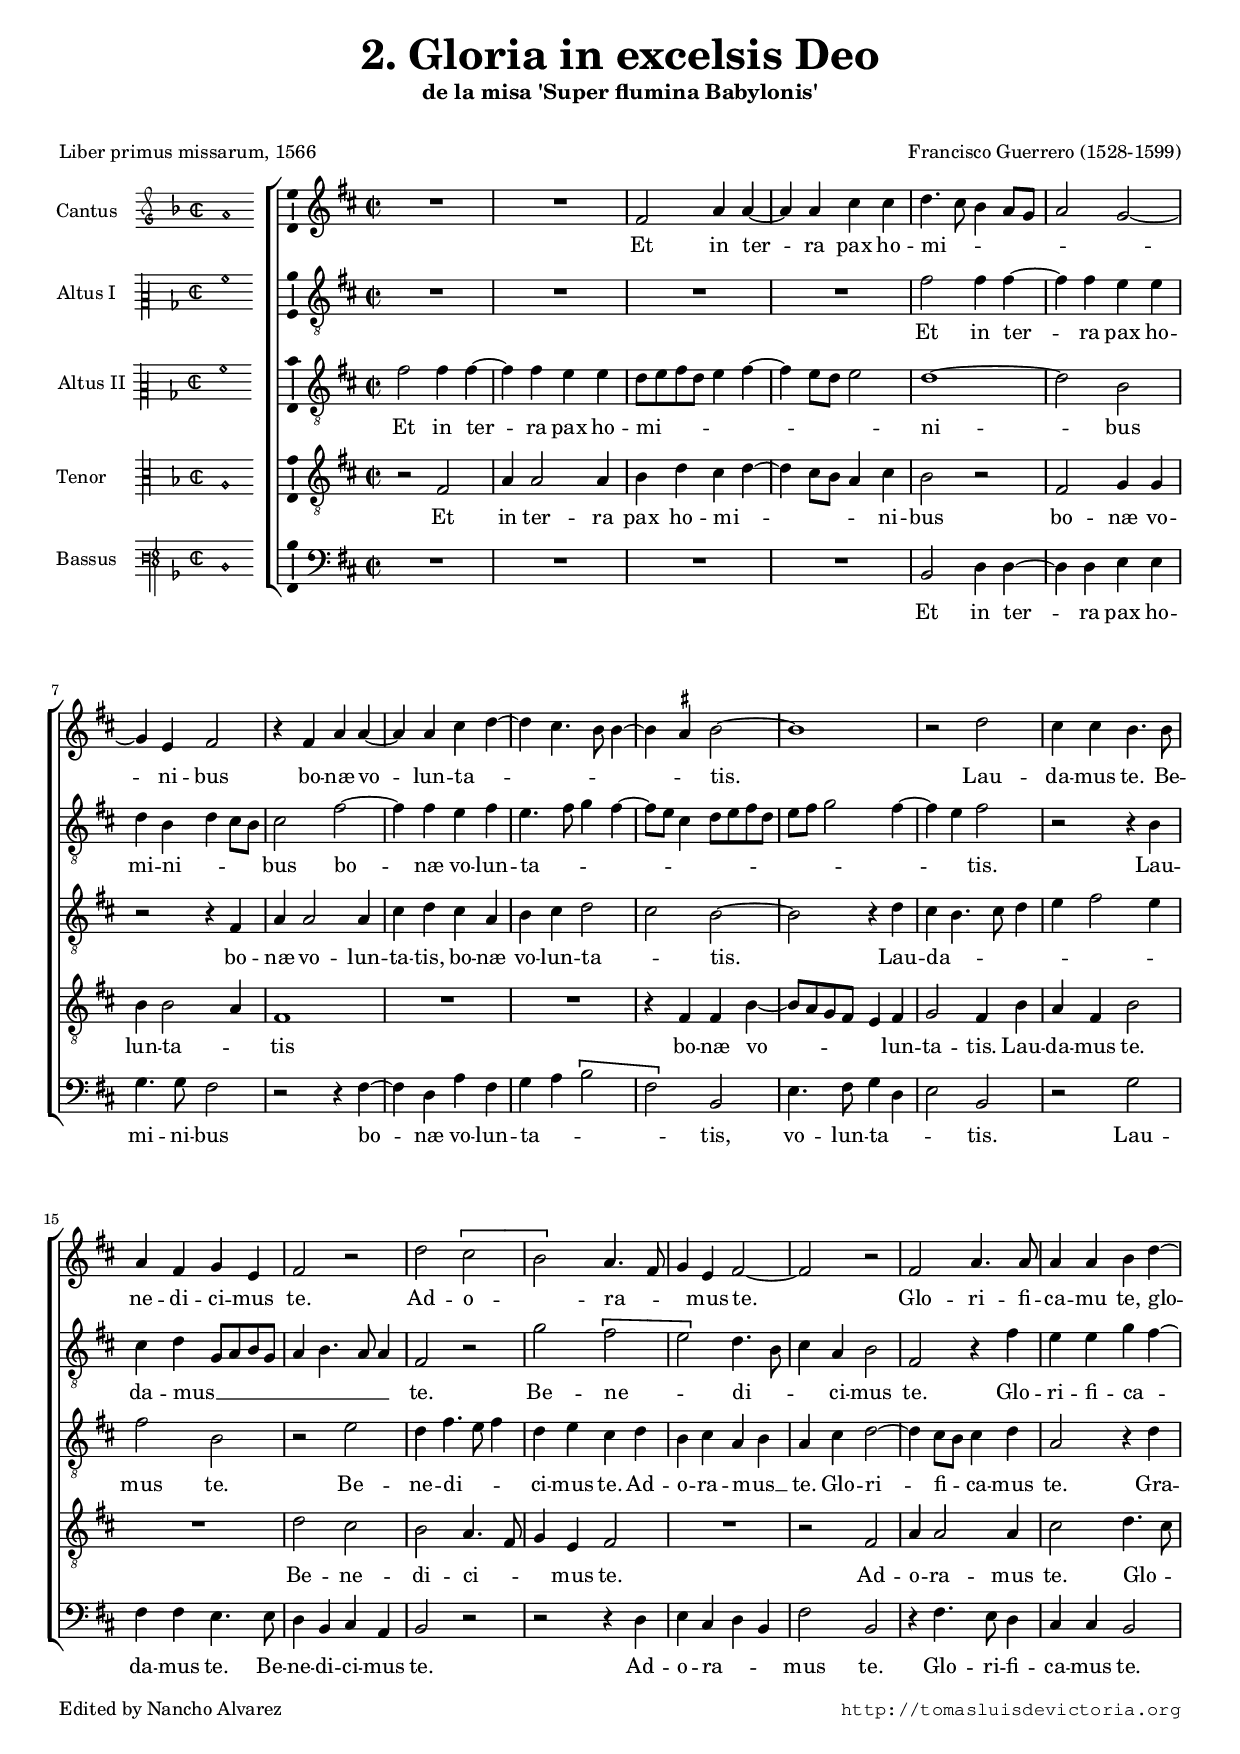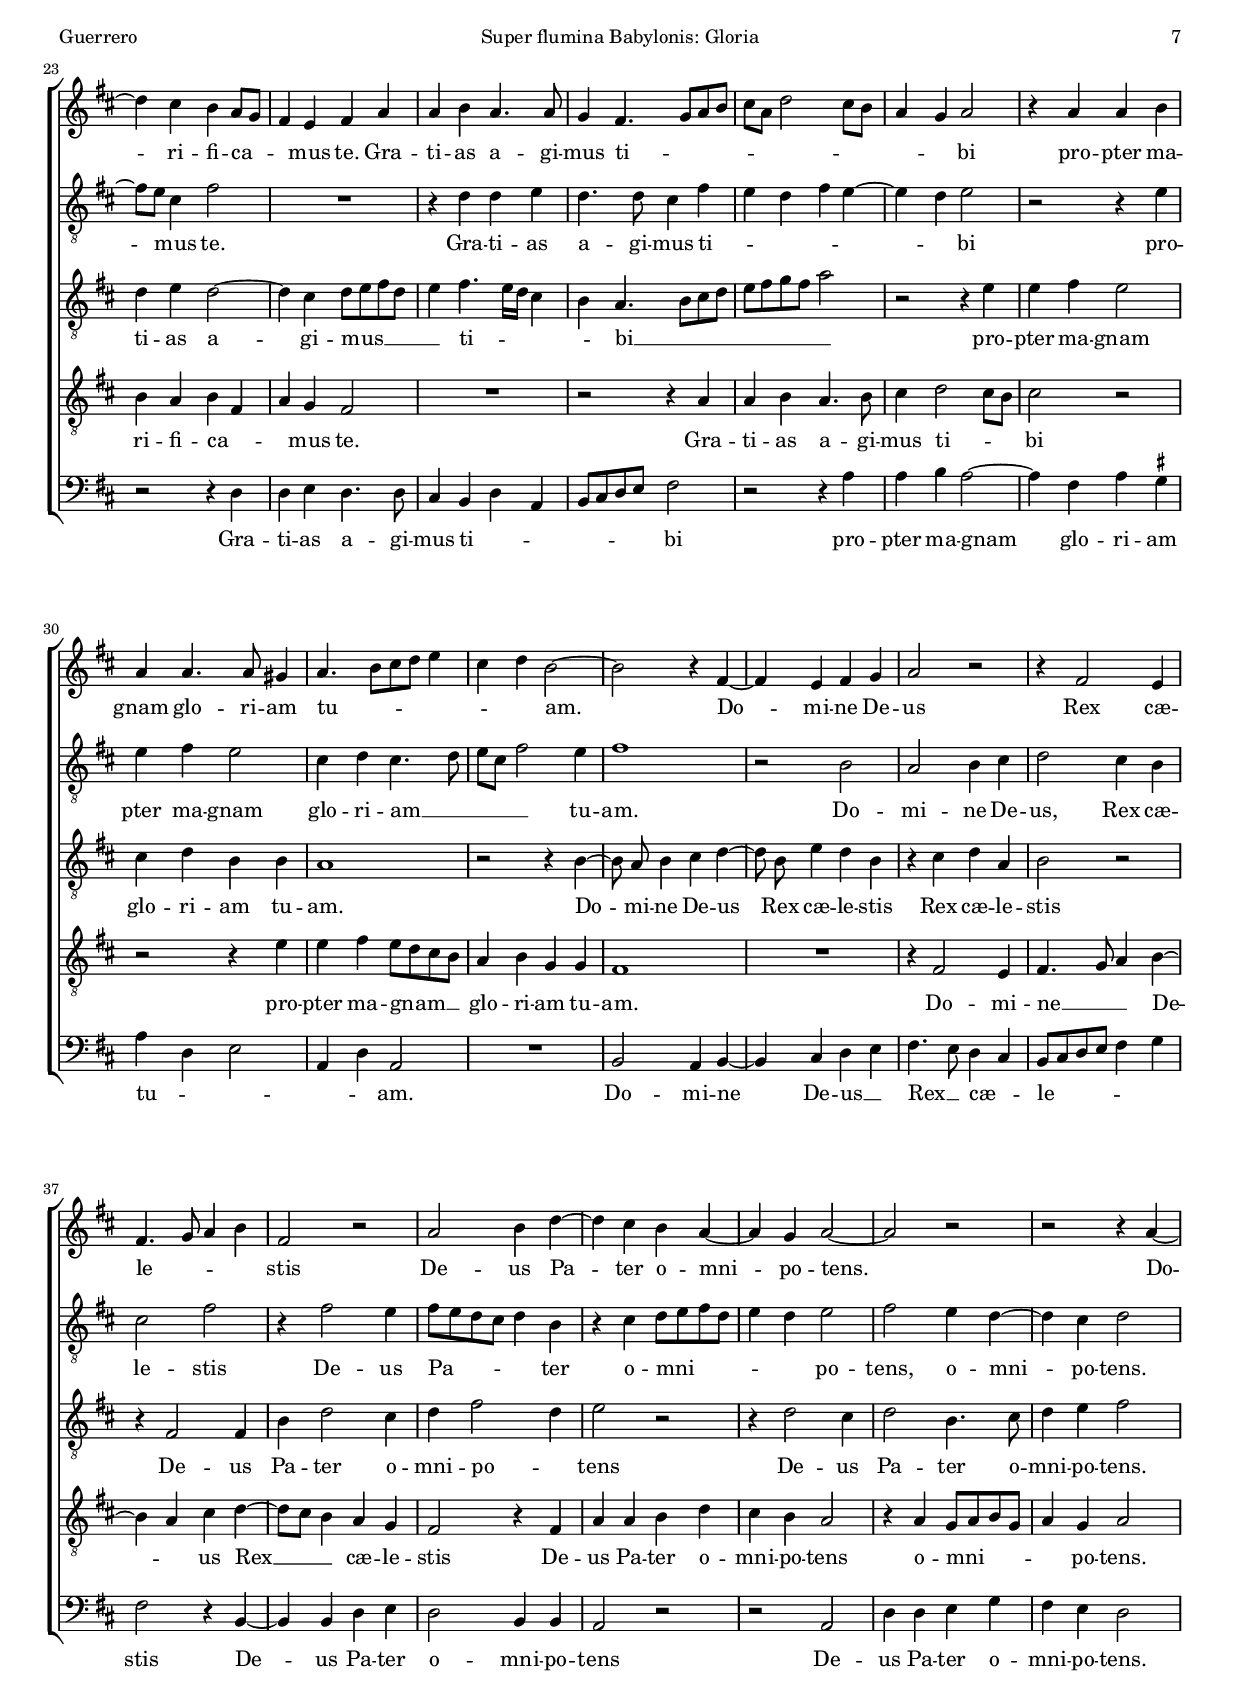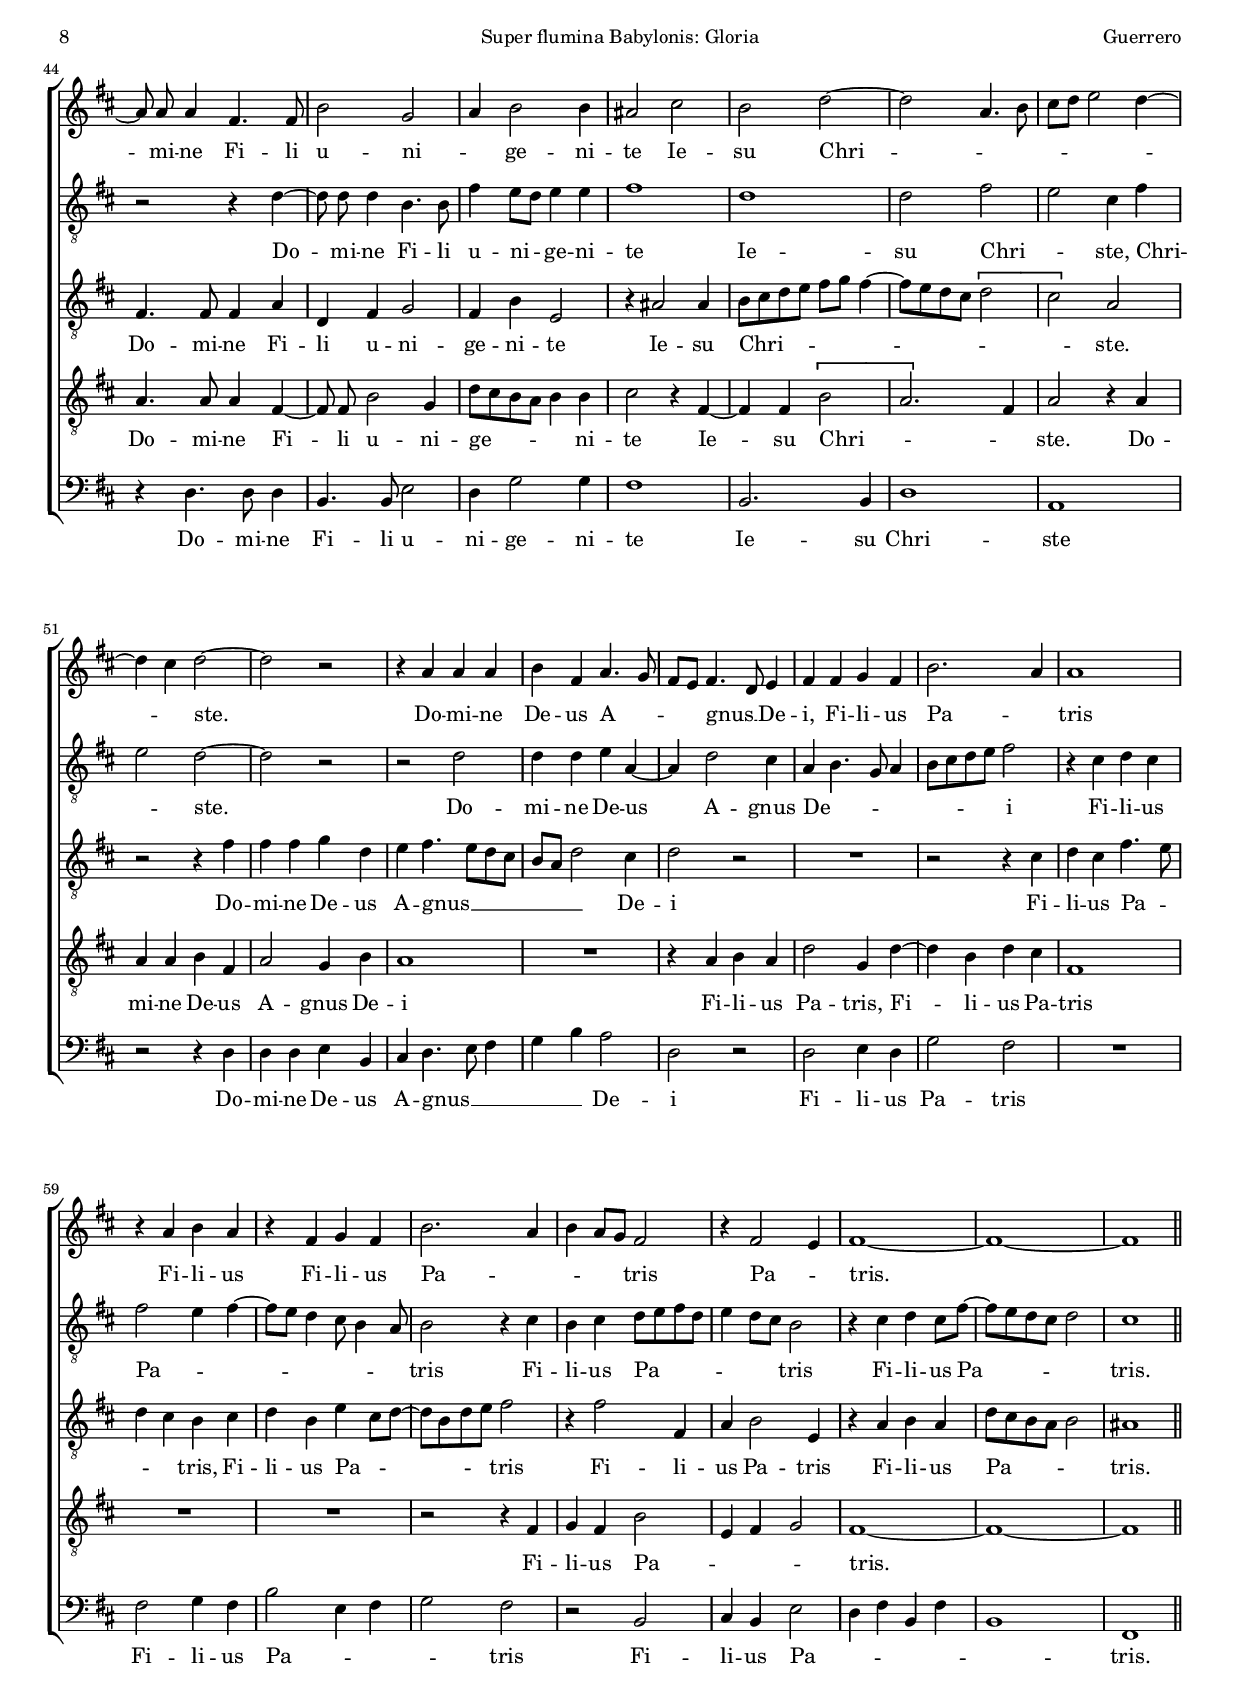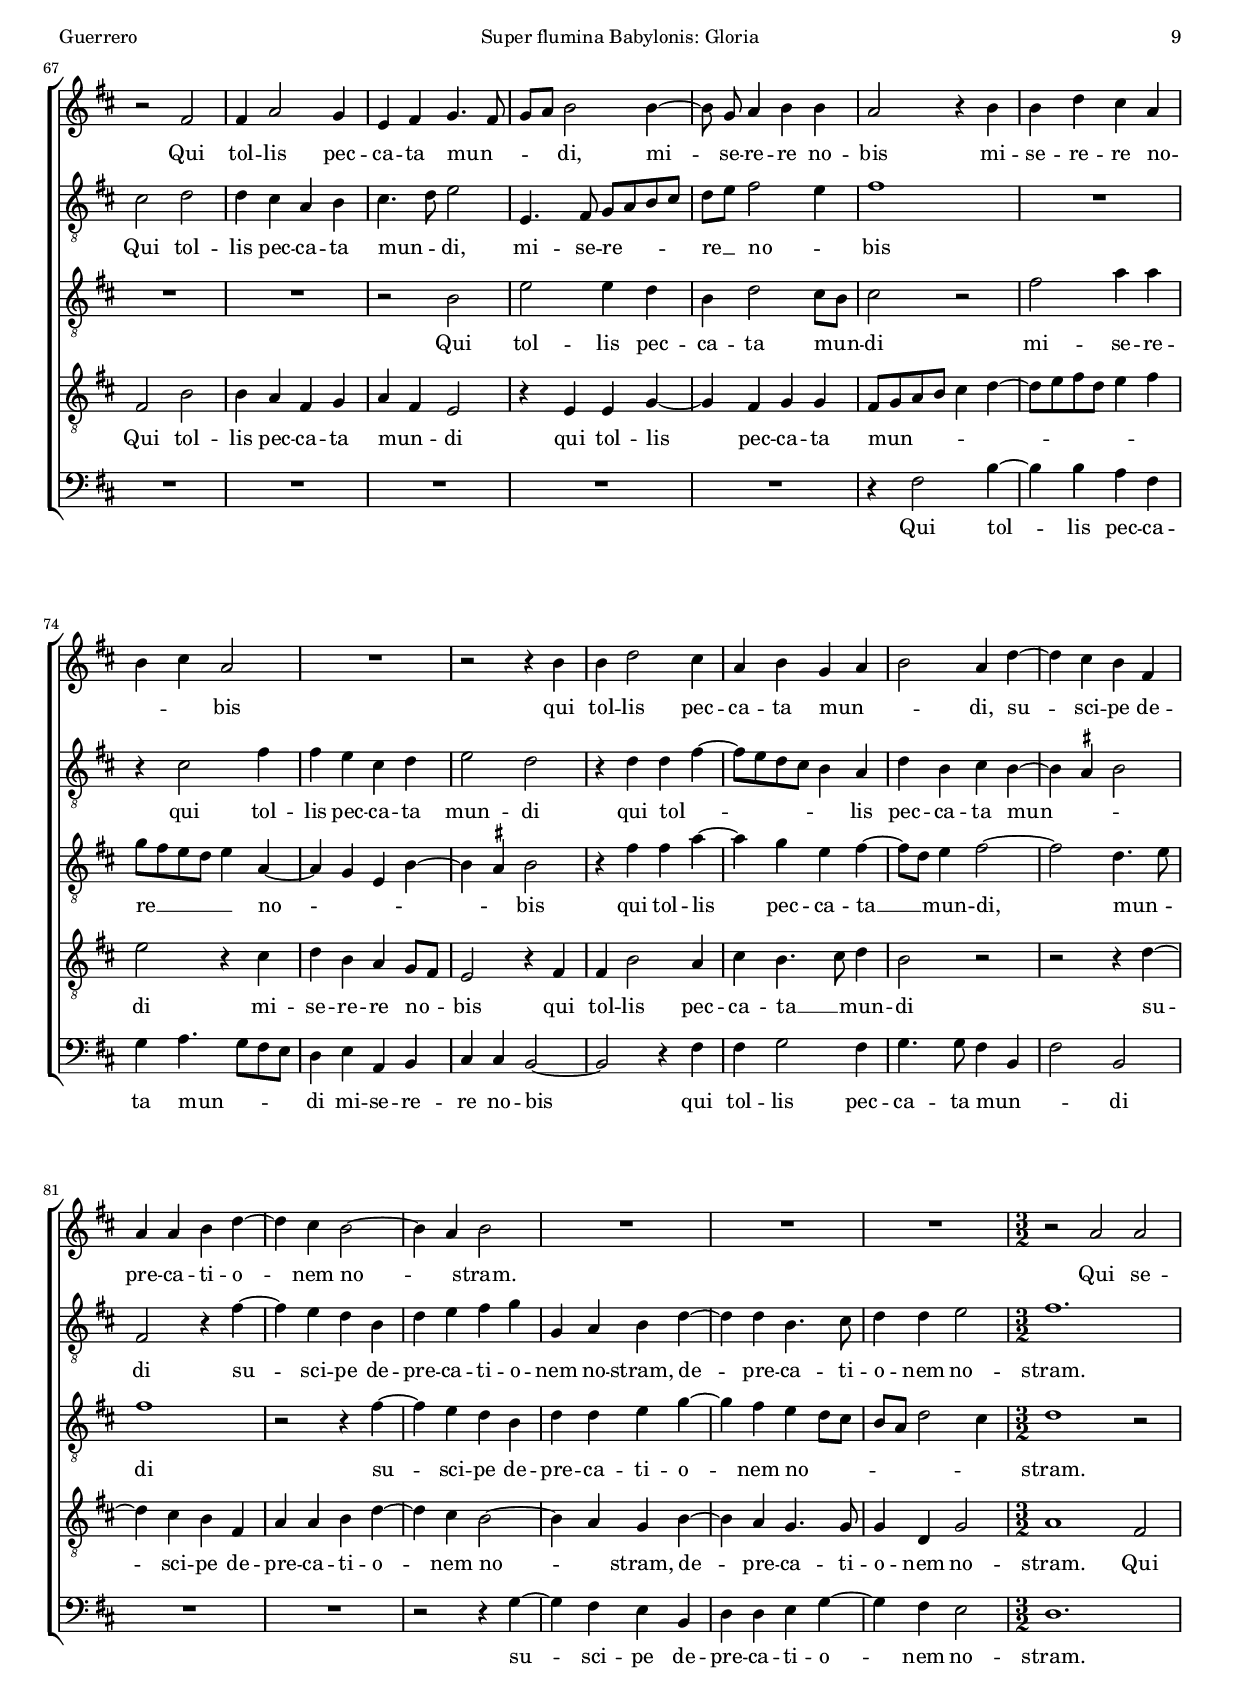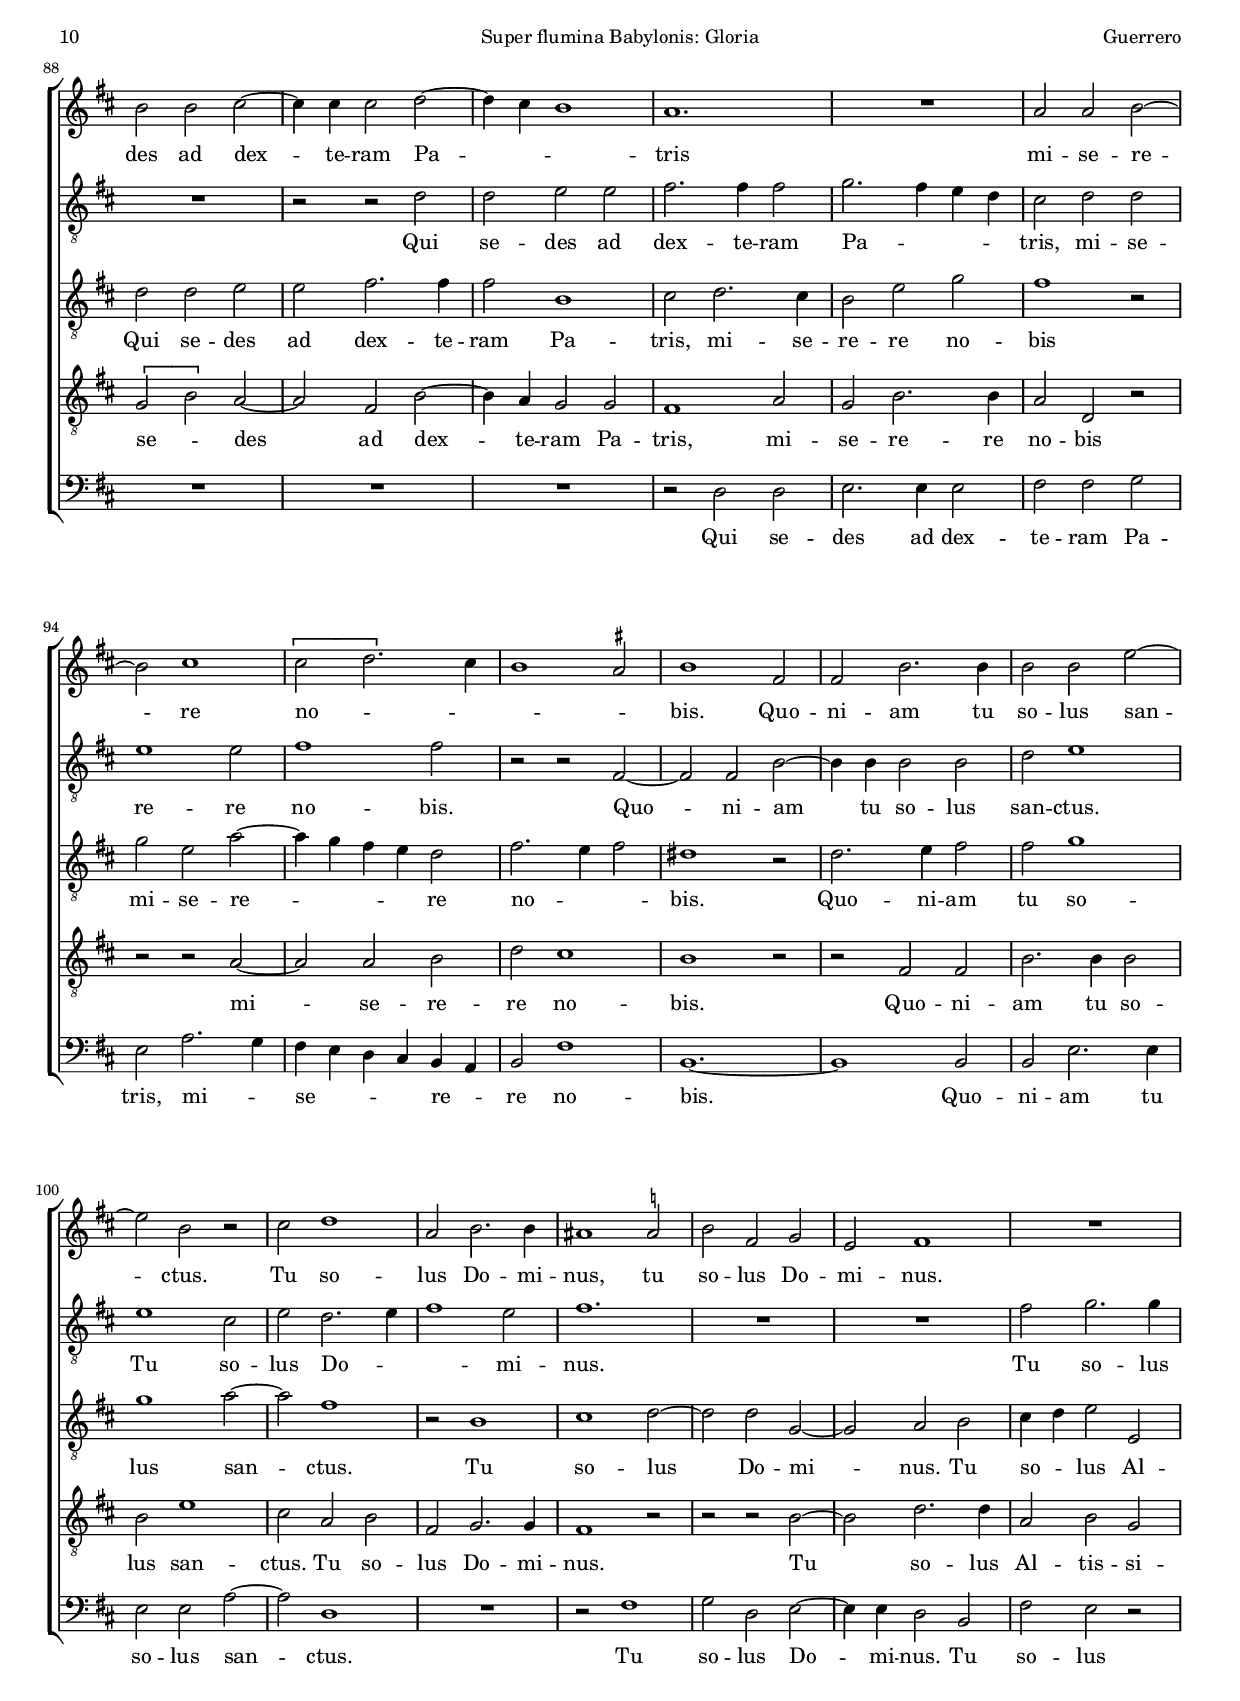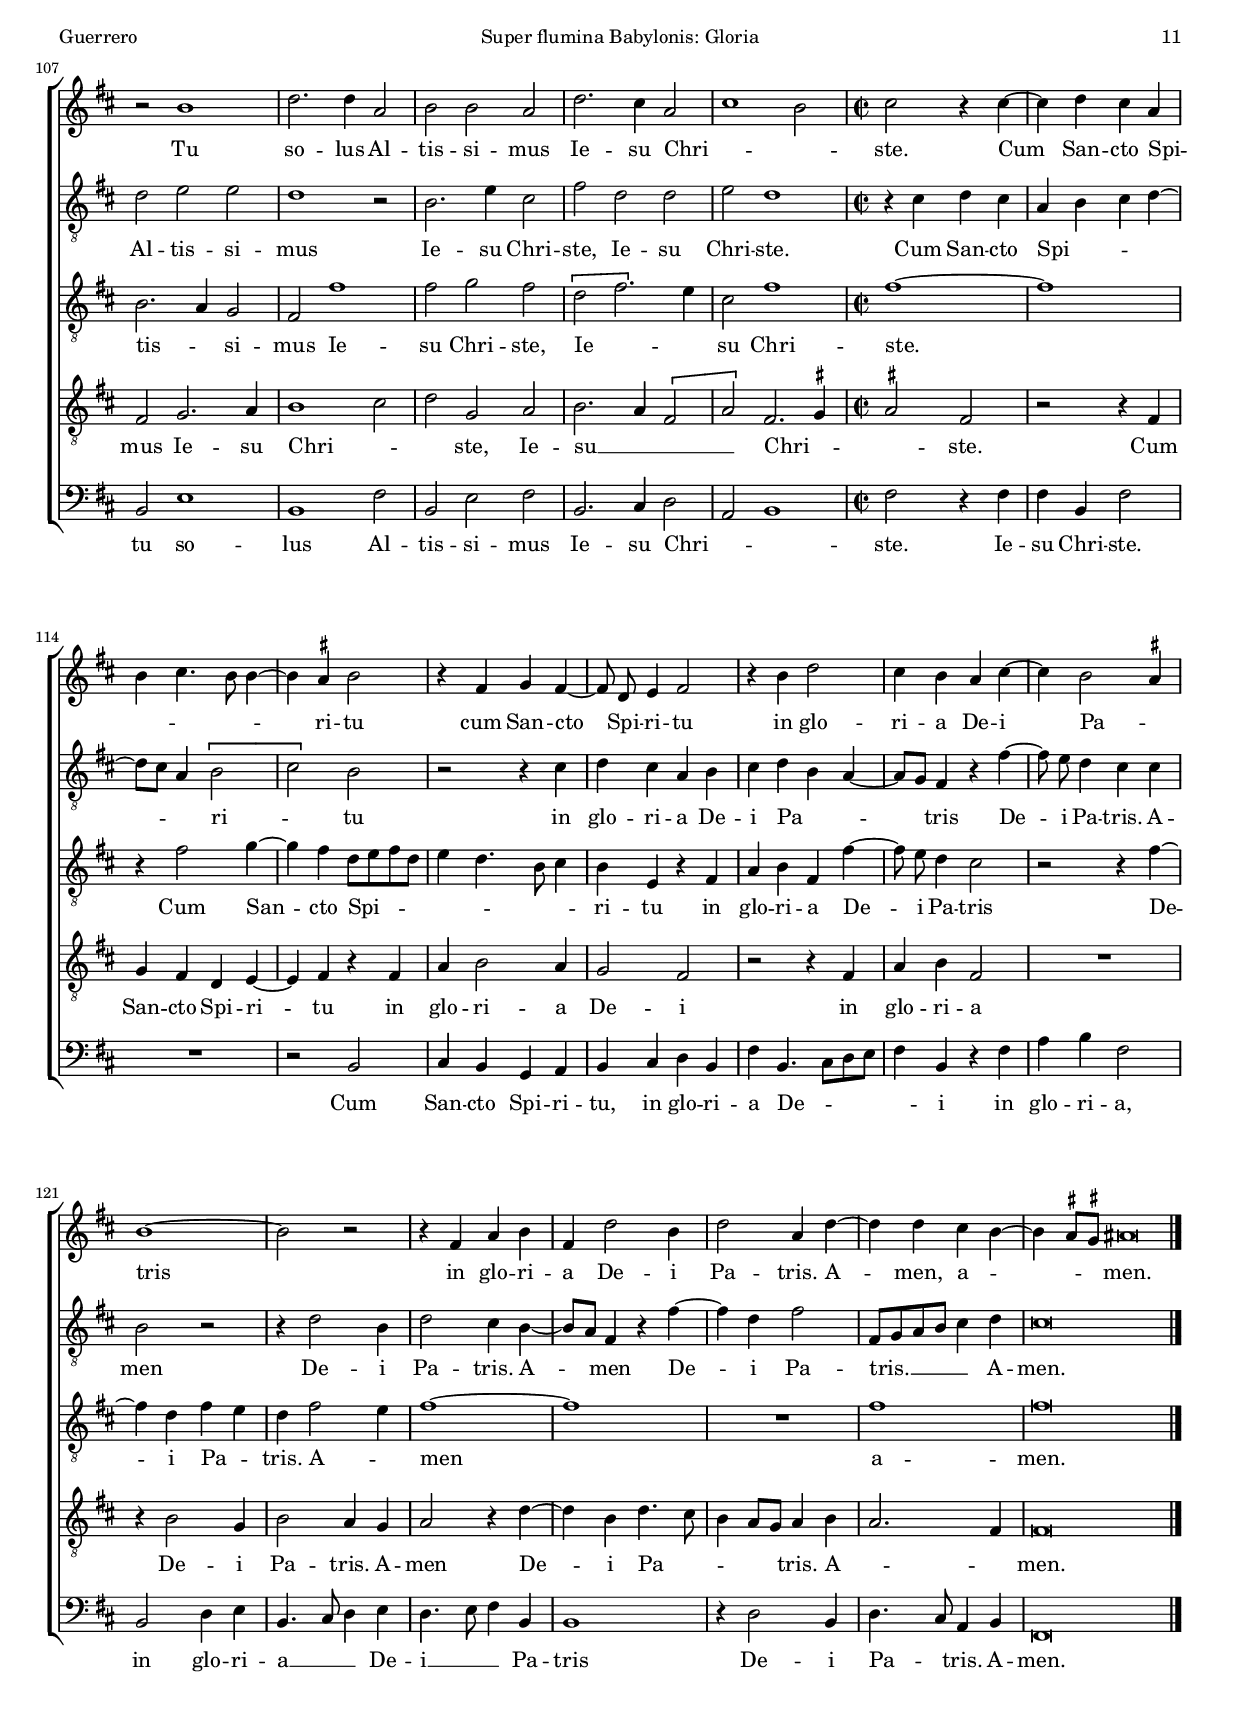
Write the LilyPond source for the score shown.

\version "2.22.0"

#(set-default-paper-size "a4")
#(set-global-staff-size 16.4)
#(ly:set-option 'point-and-click #f)
%mobile -s14.5 -i3.2

italicas=\override LyricText.font-shape = #'italic
rectas=\override LyricText.font-shape = #'upright
ss=\once \set suggestAccidentals = ##t
incipitwidth = 20
mt=#(define-music-function (offset) (number?) ; move lyric text
      #{ \once \override LyricText.X-offset = -$offset #})

htitle="Super flumina Babylonis: Gloria"
hcomposer="Guerrero"

\header {
	title=\markup{\fontsize #3 "2. Gloria in excelsis Deo"}
	subtitle="de la misa 'Super flumina Babylonis'"
	subsubtitle=\markup{\null \vspace #1 }
	composer="Francisco Guerrero (1528-1599)"
        pdfauthor=\composer
	%opus="(-)"
	poet="Liber primus missarum, 1566"
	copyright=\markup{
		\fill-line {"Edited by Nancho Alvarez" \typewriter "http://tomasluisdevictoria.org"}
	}
%	tagline=""
}

global={\key f \major \time 2/2 \skip 1*66 \bar "||" \break
				\skip 1*20 \time 3/2 %tablet \break
				\skip 1*3/2*25 \time 2/2
				\skip 1*16 \bar "|." }


cantus=\relative c''{
	R1*2
	a2 c4 c ~
	c c e e
	f4. e8 d4 c8 bes
	c2 bes ~
	bes4 g a2
	r4 a c c ~
	c c e f ~
	f e4. d8 d4 ~
	d \ss cis d2 ~
	d1
	r2 f
	e4 e d4. d8
	c4 a bes g
	a2 r
	f' \[e d\] c4. a8
	bes4 g a2 ~
	a r
	a c4. c8
	c4 c d f ~
	f e d c8 bes
	a4 g a c
	c d c4. c8
	bes4 a4. bes8 c d
	e c f2 e8 d
	c4 bes c2
	r4 c c d
	c c4. c8 b4
	c4. d8[ e f] g4
	e f d2 ~
	d r4 a ~
	a g a bes
	c2 r
	r4 a2 g4
	a4. bes8 c4 d
	a2 r
	c2 d4 f ~
	f e d c ~ 
	c bes c2 ~
	c r
	r2 r4 c ~
	c8 \noBeam c c4 a4. a8
	d2 bes
	c4 d2 d4
	cis2 e
	d f ~
	f c4. d8
	e f g2 f4 ~
	f e f2 ~
	f r
	r4 c c c
	d a c4. bes8
	a g a4. f8 g4
	a a bes a
	d2. c4 
	c1
	r4 c d c
	r4 a bes a
	d2. c4 
	d c8 bes a2
	r4 a2 g4
	a1 ~
	a ~
	a
	r2 a a4 c2 bes4
	g a bes4. a8
	bes c d2 d4 ~
	d8 \noBeam bes c4 d d
	c2 r4 d 
	d f e c
	d e c2
	R1
	r2 r4 d
	d4 f2 e4
	c d bes c
	d2 c4 f ~
	f e d a
	c c d f ~
	f e d2 ~
	d4 c d2
	R1*3
	r2 c c
	d d e ~
	e4 e e2 f ~
	f4 e d1
	c1.
	R1*3/2
	c2 c d ~
	d e1
	\[e2 f2.\] e4
	d1 \ss cis2
	d1 a2
	a d2. d4
	d2 d g ~
	g d r
	e f1
	c2 d2. d4
	cis1 \ss c2
	d a bes
	g2 a1
	R1*3/2
	r2 d1
	f2. f4 c2
	d d c
	f2. e4 c2
	e1 d2
	e2 r4 e ~
	e f e c
	d e4. d8 d4 ~
	d \ss cis d2
	r4 a bes a ~
	a8 \noBeam f g4 a2
	r4 d f2
	e4 d c e ~
	e4 d2 \ss cis4
	d1 ~
	d2 r
	r4 a c d
	a f'2 d4
	f2 c4 f ~
	f f e d ~
	d \ss cis8 \ss b 
	cis!\breve*1/4
	
}

altus=\relative c''{
	R1*4
	a2 a4 a ~
	a a g g
	f d f e8 d
	e2 a ~
	a4 a g a
	g4. a8 bes4 a ~
	a8 g e4 f8 g a f
	g a bes2 a4 ~
	a g a2
	r r4 d, e f bes,8 c d bes
	c4 d4. c8 c4
	a2 r
	bes' \[a
	g\] f4. d8
	e4 c d2
	a r4 a'
	g g bes a ~
	a8 g e4 a2
	R1
	r4 f f g
	f4. f8 e4 a
	g f a g ~
	g f g2
	r r4 g
	g a g2
	e4 f e4. f8
	g e a2 g4
	a1
	r2 d,
	c d4 e
	f2 e4 d
	e2 a
	r4 a2 g4
	a8 g f e f4 d
	r4 e f8 g a f
	g4 f g2
	a g4 f ~
	f e f2
	r2 r4 f ~
	f8 \noBeam f f4 d4. d8
	a'4 g8 f g4 g
	a1
	f
	f2 a
	g e4 a
	g2 f ~
	f r
	r f 
	f4 f g c, ~
	c4 f2 e4
	c4 d4. bes8 c4
	d8 e f g a2
	r4 e f e
	a2 g4 a ~
	a8 g f4 e8 d4 c8
	d2 r4 e
	d e f8 g a f 
	g4 f8 e d2
	r4 e f e8 a ~
	a8 g f e f2
	e1
	e2 f
	f4 e c d
	e4. f8 g2
	g,4. a8 bes c d e
	f g a2 g4
	a1
	R1
	r4 e2 a4
	a g e f
	g2 f
	r4 f f a ~
	a8 g f e d4 c
	f d e d ~
	d \ss cis d2
	a r4 a' ~
	a g f d
	f g a bes
	bes, c d f ~
	f f d4. e8
	f4 f g2
	a1. 
	R1*3/2
	r2 r f
	f g g
	a2. a4 a2
	bes2. a4 g f
	e2 f f
	g1 g2
	a1 a2
	r r a, ~
	a a d ~
	d4 d d2 d
	f g1
	g e2 
	g f2. g4
	a1 g2
	a1.
	R1*3/2*2
	a2 bes2. bes4
	f2 g g
	f1 r2
	d2. g4 e2
	a f f
	g f1
	r4 e f e
	c d e f ~
	f8 e c4 \[d2
	e\] d
	r r4 e 
	f e c d
	e f d c ~
	c8 bes a4 r a' ~
	a8 \noBeam g f4 e e 
	d2 r
	r4 f2 d4
	f2 e4 d ~
	d8 c a4 r a' ~
	a f a2
	a,8 bes c d e4 f
	e\breve*1/2
}

altusdos=\relative c''{
	a2 a4 a ~
	a a g g
	f8 g a f g4 a ~
	a g8 f g2
	f1 ~
	f2 d
	r2 r4 a
	c4 c2 c4 
	e f e c
	d4 e f2
	e d ~
	d r4 f 
	e d4. e8 f4
	g a2 g4
	a2 d,
	r2 g
	f4 a4. g8 a4
	f g e f
	d e c d
	c e f2 ~
	f4 e8 d e4 f
	c2 r4 f
	f g f2 ~
	f4 e f8 g a f
	g4 a4. g16 f e4
	d c4. d8 e f
	g a bes a c2
	r2 r4 g
	g a g2
	e4 f d d
	c1
	r2 r4 d ~
	d8 \noBeam c d4 e f ~
	f8 \noBeam d g4 f d
	r4 e f c
	d2 r 
	r4 a2 a4
	d4 f2 e4
	f4 a2 f4
	g2 r
	r4 f2 e4
	f2 d4. e8
	f4 g a2
	a,4. a8 a4 c
	f, a bes2
	a4 d g,2
	r4 cis2 cis4
	d8 e f g a bes a4 ~
	a8 g f e \[f2
	e\] c
	r2 r4 a'
	a a bes f
	g a4. g8 f e
	d c f2 e4
	f2 r
	R1
	r2 r4
	e f e a4. g8
	f4 e d e
	f d g e8 f ~
	f8 d f g a2
	r4 a2 a,4
	c d2 g,4
	r4 c d c
	f8 e d c d2
	cis1
	R1*2
	r2 d
	g2 g4 f 
	d f2 e8 d 
	e2 r
	a c4 c
	bes8 a g f g4 c, ~
	c bes g d' ~
	d \ss cis d2
	r4 a'a c ~
	c bes g a ~
	a8 f g4 a2 ~
	a f4. g8
	a1
	r2 r4 a ~
	a g f d
	f f g bes ~
	bes a g f8 e 
	d c f2 e4
	f1 r2
	f2 f g
	g a2. a4
	a2 d,1
	e2 f2. e4
	d2 g bes
	a1 r2
	bes g c ~
	c4 bes a g f2
	a2. g4 a2
	fis1 r2
	f2. g4 a2
	a bes1
	bes1 c2 ~
	c a1
	r2 d,1
	e f2 ~
	f f bes, ~
	bes c d
	e4 f g2 g,
	d'2. c4 bes2
	a a'1
	a2 bes a
	\[f a2.\] g4
	e2 a1
	a1 ~
	a
	r4 a2 bes4 ~
	bes4 a f8 g a f
	g4 f4. d8 e4
	d g, r a
	c d a a' ~
	a8 \noBeam g f4 e2
	r2 r4 a ~
	a f a g 
	f a2 g4
	a1 ~
	a
	R1
	a1
	a\breve*1/2
}

tenor=\relative c'{
	r2 a
	c4 c2 c4
	d f e f ~
	f e8 d c4 e
	d2 r
	a bes4 bes
	d d2 c4
	a1
	R1*2
	r4 a a d ~
	d8 c bes a g4 a 
	bes2 a4 d
	c a d2
	R1
	f2 e
	d c4. a8 bes4 g a2
	R1
	r2 a
	c4 c2 c4
	e2 f4. e8
	d4 c d a
	c bes a2
	R1
	r2 r4 c
	c d c4. d8
	e4 f2 e8 d
	e2 r
	r2 r4
	g
	g a g8 f e d
	c4 d bes bes
	a1
	R1
	r4 a2 g4
	a4. bes8 c4 d ~
	d c e f ~
	f8 e d4 c bes
	a2 r4 a
	c c d f
	e d c2
	r4 c bes8 c d bes
	c4 bes c2
	c4. c8 c4 a ~
	a8 \noBeam a d2 bes4
	f'8 e d c d4 d
	e2 r4 a, ~
	a a \[d2 
	c2.\] a4
	c2 r4 c
	c c d a
	c2 bes4 d
	c1
	R1
	r4 c d c
	f2 bes,4 f' ~
	f d f e 
	a,1
	R1*2
	r2 r4 a
	bes a d2
	g,4 a bes2
	a1 ~
	a ~
	a 
	a2 d
	d4 c a bes
	c a g2
	r4 g g bes ~
	bes a bes bes
	a8 bes c d e4 f ~
	f8 g a f g4 a
	g2 r4 e
	f d c bes8 a
	g2 r4 a
	a d2 c4
	e d4. e8 f4
	d2 r
	r2 r4 f ~
	f e d a 
	c c d f ~
	f e d2 ~
	d4 c bes d ~
	d c bes4. bes8 
	bes4 f bes2
	c1 a2
	\[bes d\] c ~
	c a d ~
	d4 c bes2 bes
	a1 c2
	bes d2. d4
	c2 f, r
	r r c' ~
	c2 c d
	f2 e1
	d r2
	r a a
	d2. d4 d2
	d2 g1
	e2 c d
	a bes2. bes4
	a1 r2
	r r d ~
	d f2. f4 
	c2 d bes
	a bes2. c4
	d1 e2
	f bes, c
	d2. c4 \[a2
	c\] a2. \ss b4
	\ss cis2 a
	r2 r4 a
	bes a f g ~
	g a r4 a
	c d2 c4
	bes2 a
	r2 r4 a
	c d a2
	R1
	r4 d2 bes4
	d2 c4 bes 
	c2 r4 f ~
	f d f4. e8 
	d4 c8 bes c4 d
	c2. a4
	a\breve*1/2
}

bassus=\relative c{
	R1*4
	d2 f4 f ~
	f f g g
	bes4. bes8 a2
	r2 r4 a ~
	a f c'a
	bes c \[d2 
	a\] d,
	g4. a8 bes4 f
	g2 d
	r2 bes'
	a4 a g4. g8 
	f4 d e c
	d2 r
	r r4 f
	g e f d
	a'2 d,
	r4 a'4. g8 f4
	e4 e d2
	r2 r4 f
	f g f4. f8
	e4 d f c
	d8 e f g a2
	r2r4 c
	c d c2 ~
	c4 a c \ss b
	c4 f, g2
	c,4 f c2
	R1
	d2 c4 d ~
	d e f g
	a4. g8 f4 e
	d8 e f g a4 bes
	a2 r4 d, ~
	d d f g
	f2 d4 d
	c2 r
	r2 c
	f4 f g bes
	a g f2
	r4 f4. f8 f4
	d4. d8 g2
	f4 bes2 bes4
	a1
	d,2. d4
	f1
	c
	r2 r4 f
	f f g d
	e f4. g8 a4
	bes4 d c2
	f,2 r
	f g4 f 
	bes2 a
	R1
	a2 bes4 a
	d2 g,4 a
	bes2 a
	r2 d,
	e4 d g2
	f4 a d, a'
	d,1 
	a
	R1*5
	r4 a'2 d4 ~
	d d c a
	bes c4. bes8 a g
	f4 g c, d
	e e d2 ~
	d r4 a'
	a bes2 a4
	bes4. bes8 a4 d,
	a'2 d,
	R1*2
	r2 r4 bes' ~
	bes a g d
	f f g bes ~
	bes a g2
	f1.
	R1*3/2*3
	r2 f f
	g2. g4 g2
	a a bes 
	g c2. bes4
	a4 g f e d c
	d2 a'1
	d,1. ~
	d1 d2
	d g2. g4
	g2 g c ~ % CSIC a ~ Thanks to Chris Hunter for finding the typo. 
	c f,1
	R1*3/2 
	r2 a1
	bes2 f g ~
	g4 g f2 d
	a' g r
	d g1
	d a'2
	d, g a
	d,2. e4 f2
	c2 d1
	a'2 r4 a
	a d, a'2 
	R1
	r2 d,
	e4 d bes c
	d e f d
	a' d,4. e8 f g
	a4 d, r a'
	c d a2
	d, f4 g
	d4. e8 f4 g
	f4. g8 a4 d, 
	d1
	r4 f2 d4
	f4. e8 c4 d
	a\breve*1/2
}


textocantus=\lyricmode{
Et in ter -- ra pax ho -- mi -- _ _ _ _ _ _ ni -- bus
bo -- næ vo -- lun -- ta -- _ _ _ _ _ tis.
Lau -- da -- mus te.
Be -- ne -- di -- ci -- mus te.
Ad -- o -- _ ra -- _ _ mus te.
Glo -- ri -- fi -- ca -- mu te,
glo -- ri -- fi -- ca -- _ _ mus te.
Gra -- ti -- as a -- gi -- mus ti -- _ _ _ _ _ _ _ _ _ _ bi
pro -- pter ma -- gnam glo -- ri -- am tu -- _ _ _ _ _ _ am.
Do -- mi -- ne De -- us
Rex cæ -- le -- _ _ _ stis
De -- us Pa -- ter o -- mni -- po -- tens.
Do -- mi -- ne Fi -- li u -- ni -- _ ge -- ni -- te 
Ie -- su Chri -- _ _ _ _ _ _ _ ste.
Do -- mi -- ne De -- us A -- _ _ _ gnus __ _ De -- i,
Fi -- li -- us Pa -- _ tris
Fi -- li -- us
Fi -- li -- us Pa -- _ _ _ _ tris
Pa -- _ tris.
Qui tol -- lis pec -- ca -- ta mun -- _ _ _ di,
mi -- se -- re -- re no -- bis
mi -- se -- re -- re no -- _ _ bis
qui tol -- lis pec -- ca -- ta mun -- _ _ di,
su -- sci -- pe de -- pre -- ca -- ti -- o -- nem no -- _ stram.
Qui se -- des ad dex -- te -- ram Pa -- _ _ tris
mi -- se -- re -- re no -- _ _ _ _ bis.
Quo -- ni -- am tu so -- lus san -- ctus.
Tu so -- lus Do -- mi -- nus,
tu so -- lus Do -- mi -- nus.
Tu so -- lus Al -- tis -- si -- mus Ie -- su Chri -- _ _ ste.
%\mt #2
Cum San -- cto Spi -- _ _ _ _ ri -- tu
cum San -- cto Spi -- ri -- tu
in glo -- ri -- a De -- i Pa -- _ tris
in glo -- ri -- a De -- i Pa -- tris.
A -- men,
a -- _ _ _ men.
}

textoaltus=\lyricmode{
Et in ter -- ra pax ho -- mi -- ni -- _ _ _ bus
bo -- næ vo -- lun -- ta -- _ _ _ _ _ _ _ _ _ _ _ _ _ _ tis.
Lau -- da -- mus __ _ _ _ _ _ _ _ _ te.
Be -- ne -- _ di -- _ _ ci -- mus te.
Glo -- ri -- fi -- ca -- _ _ mus te.
Gra -- ti -- as a -- gi -- mus ti -- _ _ _ _ _ bi
pro -- pter ma -- gnam glo -- ri -- am __ _ _ _ _ tu -- am.
Do -- mi -- ne De -- us,
Rex cæ -- le -- stis
De -- us Pa -- _ _ _ _ ter o -- mni -- _ _ _ _ _ po -- tens,
o -- mni -- po -- tens.
Do -- mi -- ne Fi -- li u -- ni -- _ ge -- ni -- te Ie -- su Chri -- _ ste,
Chri -- _ ste.
Do -- mi -- ne De -- us A -- gnus De -- _ _ _ _ _ _ _ i
Fi -- li -- us Pa -- _ _ _ _ _ _ _ tris
Fi -- li -- us Pa -- _ _ _ _ _ _ tris
Fi -- li -- us Pa -- _ _ _ _ tris.
Qui tol -- lis pec -- ca -- ta mun -- _ di,
mi -- se -- re -- _ _ _ re __ _ no -- _ bis
qui tol -- lis pec -- ca -- ta mun -- di
qui tol -- _ _ _ _ _ lis pec -- ca -- ta mun -- _ _ di
su -- sci -- pe de -- pre -- ca -- ti -- o -- nem no -- stram,
de -- pre -- ca -- ti -- o -- nem no -- stram.
Qui se -- des ad dex -- te -- ram Pa -- _ _ _ tris,
mi -- se -- re -- re no -- bis.
Quo -- ni -- am tu so -- lus san -- ctus.
Tu so -- lus Do -- _ _ mi -- nus.
Tu so -- lus Al -- tis -- si -- mus
Ie -- su Chri -- ste, Ie -- su Chri -- ste.
Cum San -- cto Spi -- _ _ _ _ _ ri -- _ tu
in glo -- ri -- a De -- i Pa -- _ _ _ tris
De -- i Pa -- tris.
A -- men
De -- i Pa -- tris. A -- _ men
De -- i Pa -- tris. __ _ _ _ _ A -- men.
}

textoaltusdos=\lyricmode{
Et in ter -- ra pax ho -- mi -- _ _ _ _ _ _ _ _ ni -- bus
bo -- næ vo -- lun -- ta -- tis,
bo -- næ vo -- lun -- ta -- _ tis. 
Lau -- da -- _ _ _ _ _ _ mus te.
Be -- ne -- di -- _ _ ci -- mus te.
Ad -- o -- ra -- mus __ _ te.
Glo -- ri -- fi -- _ ca -- mus te.
Gra -- ti -- as a -- gi -- mus __ _ _ _ _ ti -- _ _ _ _ bi __ _ _ _ _ _ _ _ _ 
pro -- pter ma -- gnam glo -- ri -- am tu -- am.
Do -- mi -- ne De -- us Rex cæ -- le -- stis
Rex cæ -- le -- stis
De -- us Pa -- ter o -- mni -- po -- _ tens
De -- us Pa -- ter o -- mni -- po -- tens.
Do -- mi -- ne Fi -- li u -- ni -- ge -- ni -- te
Ie -- su Chri -- _ _ _ _ _ _ _ _ _ _ _ ste.
Do -- mi -- ne De -- us A -- gnus __ _ _ _ _ _ _ De -- i
Fi -- li -- us Pa -- _ _ _ tris,
Fi -- li -- us Pa -- _ _ _ _ _ tris
Fi -- li -- us Pa -- tris
Fi -- li -- us Pa -- _ _ _ _ tris.
Qui tol -- lis pec -- ca -- ta mun -- _ di
mi -- se -- re -- re __ _ _ _ _ no -- _ _ _ _ bis
qui tol -- lis pec -- ca -- ta __ _ mun -- di, mun -- _ di
su -- sci -- pe de -- pre -- ca -- ti -- o -- nem no -- _ _ _ _ _ _ stram.
Qui se -- des ad dex -- te -- ram Pa -- tris,
mi -- se -- re -- re no -- bis
mi -- se -- re -- _ _ _ re no -- _ _ bis.
Quo -- ni -- am tu so -- lus san -- ctus.
Tu so -- lus Do -- mi -- nus.
Tu so -- _ lus Al -- tis -- _ si -- mus Ie -- su Chri -- ste,
Ie -- _ _ su Chri -- ste.
Cum San -- cto Spi -- _ _ _ _ _ _ _ ri -- tu
in glo -- ri -- a De -- i Pa -- tris
De -- i Pa -- _ tris.
A -- _ men
a -- men.
}

textotenor=\lyricmode{
Et in ter -- ra pax ho -- mi -- _ _ _ _ ni -- bus
bo -- næ vo -- lun -- ta -- _ tis
bo -- næ vo -- _ _ _ _ lun -- ta -- tis.
Lau -- da -- mus te.
Be -- ne -- di -- ci -- _ _ mus te.
Ad -- o -- ra -- mus te.
Glo -- _ ri -- fi -- ca -- _ _ mus te.
Gra -- ti -- as a -- gi -- mus ti -- _ _ bi
pro -- pter ma -- gnam __ _ _ _ glo -- ri -- am tu -- am.
Do -- mi -- ne __ _ _ De -- _ us Rex __ _ _ cæ -- le -- stis
De -- us Pa -- ter o -- mni -- po -- tens
o -- mni -- _ _ _ _ po -- tens.
Do -- mi -- ne Fi -- li u -- ni -- ge -- _ _ _ _ ni -- te
Ie -- su Chri -- _ _ ste.
Do -- mi -- ne De -- us A -- gnus De -- i
Fi -- li -- us Pa -- tris,
Fi -- li -- us Pa -- tris
Fi -- li -- us Pa -- _ _ _ tris.
Qui tol -- lis pec -- ca -- ta mun -- _ di
qui tol -- lis pec -- ca -- ta mun -- _ _ _ _ _ _ _ _ _ _ di
mi -- se -- re -- re no -- _ bis
qui tol -- lis pec -- ca -- ta __ _ mun -- di
su -- sci -- pe de -- pre -- ca -- ti -- o -- nem no -- _ stram,
de -- pre -- ca -- ti -- o -- nem no -- stram.
Qui se -- _ des ad dex -- te -- ram Pa -- tris,
mi -- se -- re -- re no -- bis
mi -- se -- re -- re no -- bis.
Quo -- ni -- am tu so -- lus san -- ctus.
Tu so -- lus Do -- mi -- nus.
Tu so -- lus Al -- tis -- si -- mus Ie -- su Chri -- _ _ ste,
Ie -- su __ _ _ _ Chri -- _ _ ste.
Cum San -- cto Spi -- ri -- tu in glo -- ri -- a De -- i
in glo -- ri -- a 
De -- i Pa -- tris.
A -- men
De -- i Pa -- _ _ _ _ tris.
A -- _ _ men.
}

textobassus=\lyricmode{
Et in ter -- ra pax ho -- mi -- ni -- bus
bo -- næ vo -- lun -- ta -- _ _ _ tis,
vo -- lun -- ta -- _ _ tis.
Lau -- da -- mus te.
Be -- ne -- di -- ci -- mus te.
Ad -- o -- ra -- _ _ mus te.
Glo -- ri -- fi -- ca -- mus te.
Gra -- ti -- as a -- gi -- mus ti -- _ _ _ _ _ _ bi
pro -- pter ma -- gnam glo -- ri -- am tu -- _ _ _ _ am.
Do -- mi -- ne De -- us __ _ Rex __ _ cæ -- _ le -- _ _ _ _ _ stis
De -- us Pa -- ter o -- mni -- po -- tens
De -- us Pa -- ter o -- mni -- po -- tens.
Do -- mi -- ne Fi -- li u -- ni -- ge -- ni -- te Ie -- su Chri -- ste
Do -- mi -- ne De -- us A -- gnus __ _ _ _ _ De -- i
Fi -- li -- us Pa -- tris
Fi -- li -- us Pa -- _ _ _ tris
Fi -- li -- us Pa -- _ _ _ _ _ tris.
Qui tol -- lis pec -- ca -- ta mun -- _ _ _ di mi -- se -- re -- re no -- bis
qui tol -- lis pec -- ca -- ta mun -- _ _ di
su -- sci -- pe de -- pre -- ca -- ti -- o -- nem no -- stram.
Qui se -- des ad dex -- te -- ram Pa -- tris,
mi -- _ se -- _ _ _ re -- _ re no -- bis. 
Quo -- ni -- am tu so -- lus san -- ctus.
Tu so -- lus Do -- mi -- nus.
Tu so -- lus
tu so -- lus Al -- tis -- si -- mus
Ie -- su Chri -- _ _ ste.
Ie -- su Chri -- ste.
Cum San -- cto Spi -- ri -- tu,
in glo -- ri -- a De -- _ _ _ _ i
in glo -- ri -- a,
in glo -- ri -- a __ _ _ De -- i __ _ _ Pa -- tris
De -- i Pa -- _ tris. A -- men.
}


incipitcantus=\markup{
	\score{
		{ 
		\set Staff.instrumentName="Cantus   "
		\override NoteHead.style = #'neomensural
		\override Rest.style = #'neomensural
		\override Staff.TimeSignature.style = #'neomensural
		\cadenzaOn 
		\clef "petrucci-g"
		\key f \major
		\time 2/2
		a'1
		} 
	\layout {
		\context {\Voice
			\remove Ligature_bracket_engraver
			\consists Mensural_ligature_engraver
		}
		line-width=\incipitwidth
		indent = 0
	}
	}
}

incipitaltus=\markup{
	\score{
		{ 
		\set Staff.instrumentName="Altus I   "
		\override NoteHead.style = #'neomensural 
		\override Rest.style = #'neomensural
		\override Staff.TimeSignature.style = #'neomensural
		\cadenzaOn 
		\clef "petrucci-c2"
		\key f \major
		\time 2/2
		a'1
		} 
	\layout {
		\context {\Voice
			\remove Ligature_bracket_engraver
			\consists Mensural_ligature_engraver
		}
		line-width=\incipitwidth
		indent = 0
	}
	}
}

incipitaltusdos=\markup{
	\score{
		{ 
		\set Staff.instrumentName="Altus II "
		\override NoteHead.style = #'neomensural 
		\override Rest.style = #'neomensural
		\override Staff.TimeSignature.style = #'neomensural
		\cadenzaOn 
		\clef "petrucci-c2"
		\key f \major
		\time 2/2
		a'1
		} 
	\layout {
		\context {\Voice
			\remove Ligature_bracket_engraver
			\consists Mensural_ligature_engraver
		}
		line-width=\incipitwidth
		indent = 0
	}
	}
}

incipittenor=\markup{
	\score{
		{ 
		\set Staff.instrumentName="Tenor     "
		\override NoteHead.style = #'neomensural 
		\override Rest.style = #'neomensural
		\override Staff.TimeSignature.style = #'neomensural
		\cadenzaOn 
		\clef "petrucci-c3"
		\key f \major
		\time 2/2
		a1
		} 
	\layout {
		\context {\Voice
			\remove Ligature_bracket_engraver
			\consists Mensural_ligature_engraver
		}
		line-width=\incipitwidth
		indent=0
	}
	}
}

incipitbassus=\markup{
	\score{
		{ 
		\set Staff.instrumentName="Bassus   "
		\override NoteHead.style = #'neomensural 
		\override Rest.style = #'neomensural
		\override Staff.TimeSignature.style = #'neomensural
		\cadenzaOn 
		\clef "petrucci-f3"
		\key f \major
		\time 2/2
		d1
		} 
	\layout {
		\context {\Voice
			\remove Ligature_bracket_engraver
			\consists Mensural_ligature_engraver
		}
		line-width=\incipitwidth
		indent = 0
	}
	}
}



\score {\transpose c' a{
\new ChoirStaff<<

	\new Staff <<\global
	\new Voice="v1" {
		\set Staff.instrumentName=\incipitcantus
		\clef "treble"
		\cantus }
	\new Lyrics \lyricsto "v1" {\textocantus }
	>>

	\new Staff << \global
	\new Voice="v2" {
		\set Staff.instrumentName=\incipitaltus
		\clef "G_8" 
		\altus }
	\new Lyrics \lyricsto "v2" {\textoaltus }
	>>

	\new Staff << \global
	\new Voice="v5" {
		\set Staff.instrumentName=\incipitaltusdos
		\clef "G_8" 
		\altusdos }
	\new Lyrics \lyricsto "v5" {\textoaltusdos }
	>>

	\new Staff <<\global
	\new Voice="v3" {
		\set Staff.instrumentName=\incipittenor
		\clef "G_8"
		\tenor }
	\new Lyrics \lyricsto "v3" {\textotenor }
	>>

	\new Staff <<\global
	\new Voice="v4" {
		\set Staff.instrumentName=\incipitbassus
		\clef "bass" 
		\bassus }
	\new Lyrics \lyricsto "v4" {\textobassus }
	>>
	
>>

	}%transpose

\layout{ 
	\context {\Lyrics 
		\override VerticalAxisGroup.staff-affinity = #UP
		\override VerticalAxisGroup.nonstaff-relatedstaff-spacing =
			#'((basic-distance . 0) (minimum-distance . 0) (padding . 1))
		\override LyricText.font-size = #1.2
		\override LyricHyphen.minimum-distance = #0.5
	}
	\context {\Score 
		tempoHideNote = ##t
		\override BarNumber.padding = #2 
	}
	\context {\Voice 
		%melismaBusyProperties = #'()
		%autoBeaming = ##f
	}
	\context {\Staff 
                %\RemoveEmptyStaves
                %\override VerticalAxisGroup.remove-first = ##t
		\override VerticalAxisGroup.staff-staff-spacing =
			#'((basic-distance . 11) (minimum-distance . 0) (padding . 1))
		\consists Ambitus_engraver 
		\override LigatureBracket.padding = #1
	}
}

%\midi { \mtempo }

}


\paper{
	evenHeaderMarkup=\markup  \fill-line { \fromproperty #'page:page-number-string \htitle \hcomposer }
	oddHeaderMarkup= \markup  \fill-line { \on-the-fly #not-first-page \hcomposer \on-the-fly #not-first-page \htitle \on-the-fly #not-first-page \fromproperty #'page:page-number-string }
	%system-count=20
	%page-count = 6
	ragged-last-bottom = ##f
	indent=3.7\cm
	system-system-spacing =
	#'((basic-distance . 20) (minimum-distance . 0) (padding . 5))
	top-system-spacing = % header
	#'((basic-distance . 9) (minimum-distance . 0) (padding . 0))
	last-bottom-spacing = % footer
	#'((basic-distance . 12) (minimum-distance . 0) (padding . 0))
	markup-system-spacing.padding = #1.5

first-page-number=6
oddHeaderMarkup=\markup \fill-line {\hcomposer \htitle \fromproperty #'page:page-number-string }
evenHeaderMarkup=\markup \fill-line {\on-the-fly #not-first-page \fromproperty #'page:page-number-string \on-the-fly #not-first-page \htitle \on-the-fly #not-first-page \hcomposer }
}


